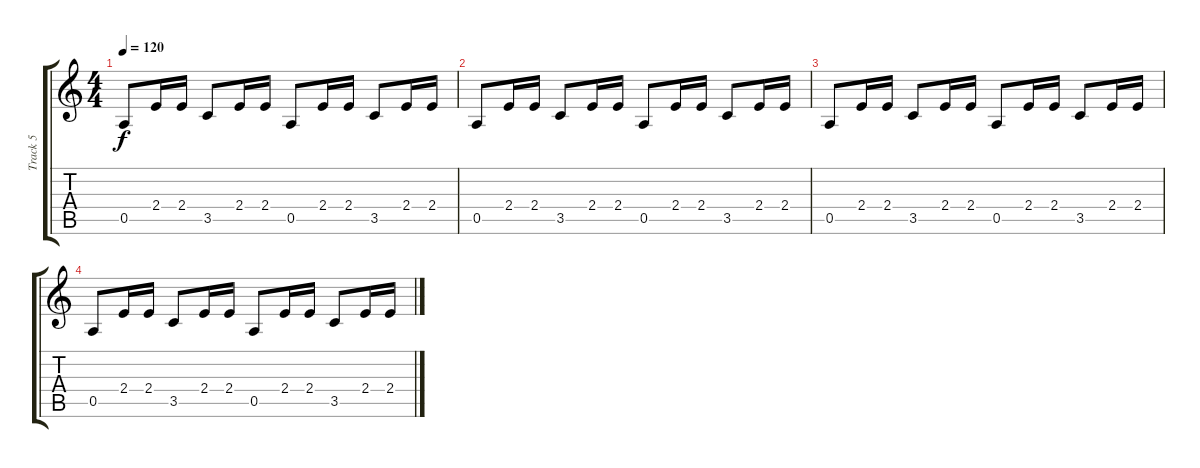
\track ("Track 5" "Track 5") {instrument acousticguitarsteel}
\staff {score tabs}
\tuning (E4 B3 G3 D3 A2 E2) {hide}
\ts (4 4)
\tempo 120
\clef g2
\ks c
0.5.8{dy f} 2.4.16 2.4.16 3.5.8 2.4.16 2.4.16 0.5.8 2.4.16 2.4.16 3.5.8 2.4.16 2.4.16 |
0.5.8{volume 0} 2.4.16 2.4.16 3.5.8 2.4.16 2.4.16 0.5.8 2.4.16 2.4.16 3.5.8 2.4.16 2.4.16 |
0.5.8 2.4.16 2.4.16 3.5.8 2.4.16 2.4.16 0.5.8 2.4.16 2.4.16 3.5.8 2.4.16 2.4.16 |
0.5.8 2.4.16 2.4.16 3.5.8 2.4.16 2.4.16 0.5.8 2.4.16 2.4.16 3.5.8 2.4.16 2.4.16
